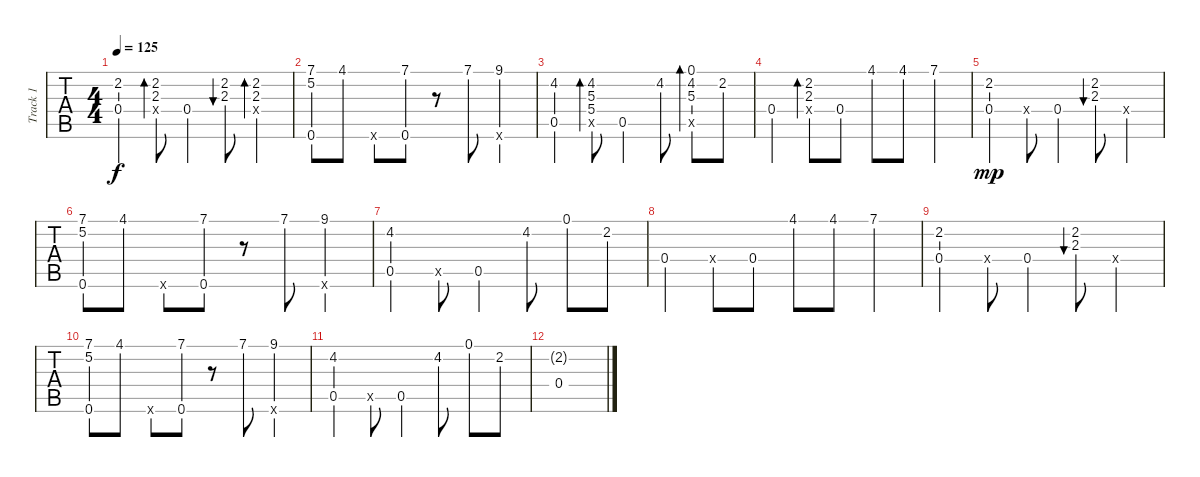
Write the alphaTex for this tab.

\track ("Track 1" "Track 1") {instrument acousticguitarsteel}
\staff {tabs}
\tuning (E4 B3 Gb3 Db3 B2 E2) {hide}
\ts (4 4)
\tempo 125
\clef g2
\ks c
(2.2 0.4).4{dy f} (2.2 2.3 0.4{x}).8{bd 60} 0.4.4 (2.2 2.3).8{bu 60} (2.2 2.3 0.4{x}).4{bd 60} |
(7.1 5.2 0.6).8 4.1.8 0.6{x}.8 (7.1 0.6).8 r.8 7.1.8 (9.1 0.6{x}).4 |
(4.2 0.5).4 (4.2 5.3 5.4 0.5{x}).8{bd 60} 0.5.4 4.2.8 (0.1 4.2 5.3 0.5{x}).8{bd 60} 2.2.8 |
0.4.4 (2.2 2.3 0.4{x}).8{bd 60} 0.4.8 4.1.8 4.1.8 7.1.4 |
(2.2 0.4).4{dy mp} 0.4{x}.8 0.4.4 (2.2 2.3).8{bu 60} 0.4{x}.4 |
(7.1 5.2 0.6).8 4.1.8 0.6{x}.8 (7.1 0.6).8 r.8 7.1.8 (9.1 0.6{x}).4 |
(4.2 0.5).4 0.5{x}.8 0.5.4 4.2.8 0.1.8 2.2.8 |
0.4.4 0.4{x}.8 0.4.8 4.1.8 4.1.8 7.1.4 |
(2.2 0.4).4 0.4{x}.8 0.4.4 (2.2 2.3).8{bu 60} 0.4{x}.4 |
(7.1 5.2 0.6).8 4.1.8 0.6{x}.8 (7.1 0.6).8 r.8 7.1.8 (9.1 0.6{x}).4 |
(4.2 0.5).4 0.5{x}.8 0.5.4 4.2.8 0.1.8 2.2.8 |
(2.2{g} 0.4).1
